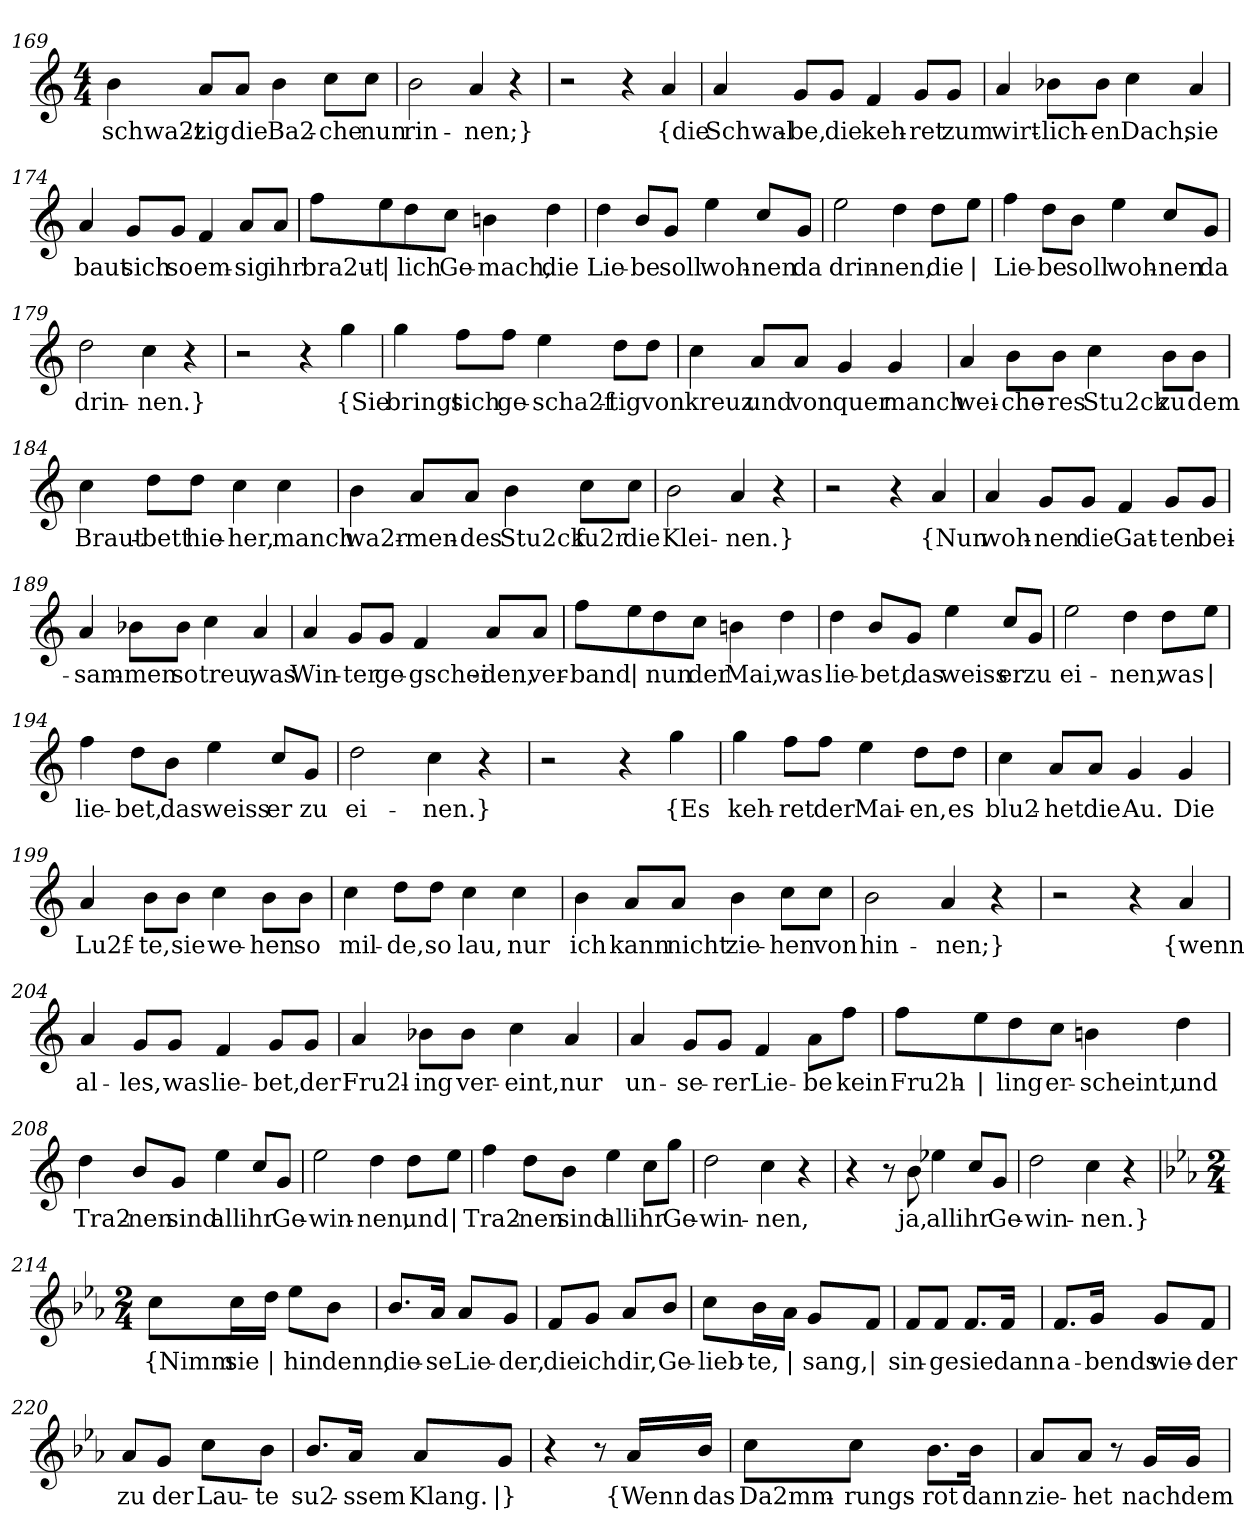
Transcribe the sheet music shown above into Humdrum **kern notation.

**kern	**text
*part1	*part1
*staff1	*staff1
*clefG2	*
*k[]	*
*M4/4	*
=169	=169
!	!LO:LY:b
4b\	-schwa2t-
!	!LO:LY:b
8a/L	-zig
!	!LO:LY:b
8a/J	die
!	!LO:LY:b
4b\	Ba2-
!	!LO:LY:b
8cc\L	-che
!	!LO:LY:b
8cc\J	nun
=170	=170
!	!LO:LY:b
2b\	rin-
!	!LO:LY:b
4a/	-nen;}
4r	.
=171	=171
2r	.
4r	.
!	!LO:LY:b
4a/	{die
!!LO:LB:g=z
=172	=172
!	!LO:LY:b
4a/	Schwal-
!	!LO:LY:b
8g/L	-be,
!	!LO:LY:b
8g/J	die
!	!LO:LY:b
4f/	keh-
!	!LO:LY:b
8g/L	-ret
!	!LO:LY:b
8g/J	zum
=173	=173
!	!LO:LY:b
4a/	wirt-
!	!LO:LY:b
8b-X\L	-lich-
!	!LO:LY:b
8b-\J	-en
!	!LO:LY:b
4cc\	Dach,
!	!LO:LY:b
4a/	sie
=174	=174
!	!LO:LY:b
4a/	baut
!	!LO:LY:b
8g/L	sich
!	!LO:LY:b
8g/J	so
!	!LO:LY:b
4f/	em-
!	!LO:LY:b
8a/L	-sig
!	!LO:LY:b
8a/J	ihr
!!LO:LB:g=z
=175	=175
!	!LO:LY:b
8ff\L	bra2ut-
!	!LO:LY:b
8ee\	|
!	!LO:LY:b
8dd\	-lich
!	!LO:LY:b
8cc\J	Ge-
!	!LO:LY:b
4bn\	-mach,
!	!LO:LY:b
4dd\	die
=176	=176
!	!LO:LY:b
4dd\	Lie-
!	!LO:LY:b
8b/L	-be
!	!LO:LY:b
8g/J	soll
!	!LO:LY:b
4ee\	woh-
!	!LO:LY:b
8cc/L	-nen
!	!LO:LY:b
8g/J	da
=177	=177
!	!LO:LY:b
2ee\	drin-
!	!LO:LY:b
4dd\	-nen,
!	!LO:LY:b
8dd\L	die
!	!LO:LY:b
8ee\J	|
=178	=178
!	!LO:LY:b
4ff\	Lie-
!	!LO:LY:b
8dd\L	-be
!	!LO:LY:b
8b\J	soll
!	!LO:LY:b
4ee\	woh-
!	!LO:LY:b
8cc/L	-nen
!	!LO:LY:b
8g/J	da
!!LO:LB:g=z
=179	=179
!	!LO:LY:b
2dd\	drin-
!	!LO:LY:b
4cc\	nen.}
4r	.
=180	=180
2r	.
4r	.
!	!LO:LY:b
4gg\	{Sie
=181	=181
!	!LO:LY:b
4gg\	bringt
!	!LO:LY:b
8ff\L	sich
!	!LO:LY:b
8ff\J	ge-
!	!LO:LY:b
4ee\	-scha2f-
!	!LO:LY:b
8dd\L	-tig
!	!LO:LY:b
8dd\J	von
=182	=182
!	!LO:LY:b
4cc\	kreuz
!	!LO:LY:b
8a/L	und
!	!LO:LY:b
8a/J	von
!	!LO:LY:b
4g/	quer
!	!LO:LY:b
4g/	manch
!!LO:LB:g=z
=183	=183
!	!LO:LY:b
4a/	wei-
!	!LO:LY:b
8b\L	-che-
!	!LO:LY:b
8b\J	-res
!	!LO:LY:b
4cc\	Stu2ck
!	!LO:LY:b
8b\L	zu
!	!LO:LY:b
8b\J	dem
=184	=184
!	!LO:LY:b
4cc\	Braut-
!	!LO:LY:b
8dd\L	-bett
!	!LO:LY:b
8dd\J	hie-
!	!LO:LY:b
4cc\	-her,
!	!LO:LY:b
4cc\	manch
=185	=185
!	!LO:LY:b
4b\	wa2r-
!	!LO:LY:b
8a/L	-men-
!	!LO:LY:b
8a/J	-des
!	!LO:LY:b
4b\	Stu2ck
!	!LO:LY:b
8cc\L	fu2r
!	!LO:LY:b
8cc\J	die
!!LO:LB:g=z
=186	=186
!	!LO:LY:b
2b\	Klei-
!	!LO:LY:b
4a/	-nen.}
4r	.
=187	=187
2r	.
4r	.
!	!LO:LY:b
4a/	{Nun
=188	=188
!	!LO:LY:b
4a/	woh-
!	!LO:LY:b
8g/L	-nen
!	!LO:LY:b
8g/J	die
!	!LO:LY:b
4f/	Gat-
!	!LO:LY:b
8g/L	-ten
!	!LO:LY:b
8g/J	bei-
=189	=189
!	!LO:LY:b
4a/	-sam-
!	!LO:LY:b
8b-X\L	-men
!	!LO:LY:b
8b-\J	so
!	!LO:LY:b
4cc\	treu,
!	!LO:LY:b
4a/	was
!!LO:LB:g=z
=190	=190
!	!LO:LY:b
4a/	Win-
!	!LO:LY:b
8g/L	-ter
!	!LO:LY:b
8g/J	ge-
!	!LO:LY:b
4f/	-gschei-
!	!LO:LY:b
8a/L	-den,
!	!LO:LY:b
8a/J	ver-
=191	=191
!	!LO:LY:b
8ff\L	-band
!	!LO:LY:b
8ee\	|
!	!LO:LY:b
8dd\	nun
!	!LO:LY:b
8cc\J	der
!	!LO:LY:b
4bn\	Mai,
!	!LO:LY:b
4dd\	was
=192	=192
!	!LO:LY:b
4dd\	lie-
!	!LO:LY:b
8b/L	-bet,
!	!LO:LY:b
8g/J	das
!	!LO:LY:b
4ee\	weiss
!	!LO:LY:b
8cc/L	er
!	!LO:LY:b
8g/J	zu
=193	=193
!	!LO:LY:b
2ee\	ei-
!	!LO:LY:b
4dd\	-nen,
!	!LO:LY:b
8dd\L	was
!	!LO:LY:b
8ee\J	|
!!LO:LB:g=z
=194	=194
!	!LO:LY:b
4ff\	lie-
!	!LO:LY:b
8dd\L	-bet,
!	!LO:LY:b
8b\J	das
!	!LO:LY:b
4ee\	weiss
!	!LO:LY:b
8cc/L	er
!	!LO:LY:b
8g/J	zu
=195	=195
!	!LO:LY:b
2dd\	ei-
!	!LO:LY:b
4cc\	-nen.}
4r	.
=196	=196
2r	.
4r	.
!	!LO:LY:b
4gg\	{Es
=197	=197
!	!LO:LY:b
4gg\	keh-
!	!LO:LY:b
8ff\L	-ret
!	!LO:LY:b
8ff\J	der
!	!LO:LY:b
4ee\	Mai-
!	!LO:LY:b
8dd\L	-en,
!	!LO:LY:b
8dd\J	es
=198	=198
!	!LO:LY:b
4cc\	blu2-
!	!LO:LY:b
8a/L	-het
!	!LO:LY:b
8a/J	die
!	!LO:LY:b
4g/	Au.
!	!LO:LY:b
4g/	Die
!!LO:LB:g=z
=199	=199
!	!LO:LY:b
4a/	Lu2f-
!	!LO:LY:b
8b\L	-te,
!	!LO:LY:b
8b\J	sie
!	!LO:LY:b
4cc\	we-
!	!LO:LY:b
8b\L	-hen
!	!LO:LY:b
8b\J	so
=200	=200
!	!LO:LY:b
4cc\	mil-
!	!LO:LY:b
8dd\L	-de,
!	!LO:LY:b
8dd\J	so
!	!LO:LY:b
4cc\	lau,
!	!LO:LY:b
4cc\	nur
=201	=201
!	!LO:LY:b
4b\	ich
!	!LO:LY:b
8a/L	kann
!	!LO:LY:b
8a/J	nicht
!	!LO:LY:b
4b\	zie-
!	!LO:LY:b
8cc\L	-hen
!	!LO:LY:b
8cc\J	von
=202	=202
!	!LO:LY:b
2b\	hin-
!	!LO:LY:b
4a/	-nen;}
4r	.
=203	=203
2r	.
4r	.
!	!LO:LY:b
4a/	{wenn
!!LO:LB:g=z
=204	=204
!	!LO:LY:b
4a/	al-
!	!LO:LY:b
8g/L	-les,
!	!LO:LY:b
8g/J	was
!	!LO:LY:b
4f/	lie-
!	!LO:LY:b
8g/L	-bet,
!	!LO:LY:b
8g/J	der
=205	=205
!	!LO:LY:b
4a/	Fru2l-
!	!LO:LY:b
8b-X\L	-ing
!	!LO:LY:b
8b-\J	ver-
!	!LO:LY:b
4cc\	-eint,
!	!LO:LY:b
4a/	nur
=206	=206
!	!LO:LY:b
4a/	un-
!	!LO:LY:b
8g/L	-se-
!	!LO:LY:b
8g/J	-rer
!	!LO:LY:b
4f/	Lie-
!	!LO:LY:b
8a\L	-be
!	!LO:LY:b
8ff\J	kein
!!LO:LB:g=z
=207	=207
!	!LO:LY:b
8ff\L	Fru2h-
!	!LO:LY:b
8ee\	|
!	!LO:LY:b
8dd\	-ling
!	!LO:LY:b
8cc\J	er-
!	!LO:LY:b
4bn\	-scheint,
!	!LO:LY:b
4dd\	und
=208	=208
!	!LO:LY:b
4dd\	Tra2-
!	!LO:LY:b
8b/L	-nen
!	!LO:LY:b
8g/J	sind
!	!LO:LY:b
4ee\	all
!	!LO:LY:b
8cc/L	ihr
!	!LO:LY:b
8g/J	Ge-
=209	=209
!	!LO:LY:b
2ee\	-win-
!	!LO:LY:b
4dd\	-nen,
!	!LO:LY:b
8dd\L	und
!	!LO:LY:b
8ee\J	|
=210	=210
!	!LO:LY:b
4ff\	Tra2-
!	!LO:LY:b
8dd\L	-nen
!	!LO:LY:b
8b\J	sind
!	!LO:LY:b
4ee\	all
!	!LO:LY:b
8cc\L	ihr
!	!LO:LY:b
8gg\J	Ge-
!!LO:PB:g=z
=211	=211
!	!LO:LY:b
2dd\	-win-
!	!LO:LY:b
4cc\	-nen,
4r	.
=212	=212
4r	.
8r	.
!	!LO:LY:b
8b\	ja,
!	!LO:LY:b
4ee-X\	all
!	!LO:LY:b
8cc/L	ihr
!	!LO:LY:b
8g/J	Ge-
=213	=213
!	!LO:LY:b
2dd\	-win-
!	!LO:LY:b
4cc\	-nen.}
4r	.
=214	=214
*k[b-e-a-]	*
*M2/4	*
!	!LO:LY:b
8cc\L	{Nimm
!	!LO:LY:b
16cc\L	sie
!	!LO:LY:b
16dd\JJ	|
!	!LO:LY:b
8ee-\L	hin
!	!LO:LY:b
8b-\J	denn,
=215	=215
!	!LO:LY:b
8.b-/L	die-
!	!LO:LY:b
16a-/Jk	-se
!	!LO:LY:b
8a-/L	Lie-
!	!LO:LY:b
8g/J	-der,
=216	=216
!	!LO:LY:b
8f/L	die
!	!LO:LY:b
8g/J	ich
!	!LO:LY:b
8a-/L	dir,
!	!LO:LY:b
8b-/J	Ge-
!!LO:LB:g=z
=217	=217
!	!LO:LY:b
8cc\L	-lieb-
!	!LO:LY:b
16b-\L	-te,
!	!LO:LY:b
16a-\JJ	|
!	!LO:LY:b
8g/L	sang,
!	!LO:LY:b
8f/J	|
=218	=218
!	!LO:LY:b
8f/L	sin-
!	!LO:LY:b
8f/J	-ge
!	!LO:LY:b
8.f/L	sie
!	!LO:LY:b
16f/Jk	dann
=219	=219
!	!LO:LY:b
8.f/L	a-
!	!LO:LY:b
16g/Jk	-bends
!	!LO:LY:b
8g/L	wie-
!	!LO:LY:b
8f/J	-der
=220	=220
!	!LO:LY:b
8a-/L	zu
!	!LO:LY:b
8g/J	der
!	!LO:LY:b
8cc\L	Lau-
!	!LO:LY:b
8b-\J	-te
=221	=221
!	!LO:LY:b
8.b-/L	su2-
!	!LO:LY:b
16a-/Jk	-ssem
!	!LO:LY:b
8a-/L	Klang.
!	!LO:LY:b
8g/J	|}
=222	=222
4r	.
8r	.
!	!LO:LY:b
16a-/LL	{Wenn
!	!LO:LY:b
16b-/JJ	das
!!LO:LB:g=z
=223	=223
!	!LO:LY:b
8cc\L	Da2mm-
!	!LO:LY:b
8cc\J	-rungs-
!	!LO:LY:b
8.b-\L	-rot
!	!LO:LY:b
16b-\Jk	dann
=224	=224
!	!LO:LY:b
8a-/L	zie-
!	!LO:LY:b
8a-/J	-het
8r	.
!	!LO:LY:b
16g/LL	nach
!	!LO:LY:b
16g/JJ	dem
=	=
*-	*-
